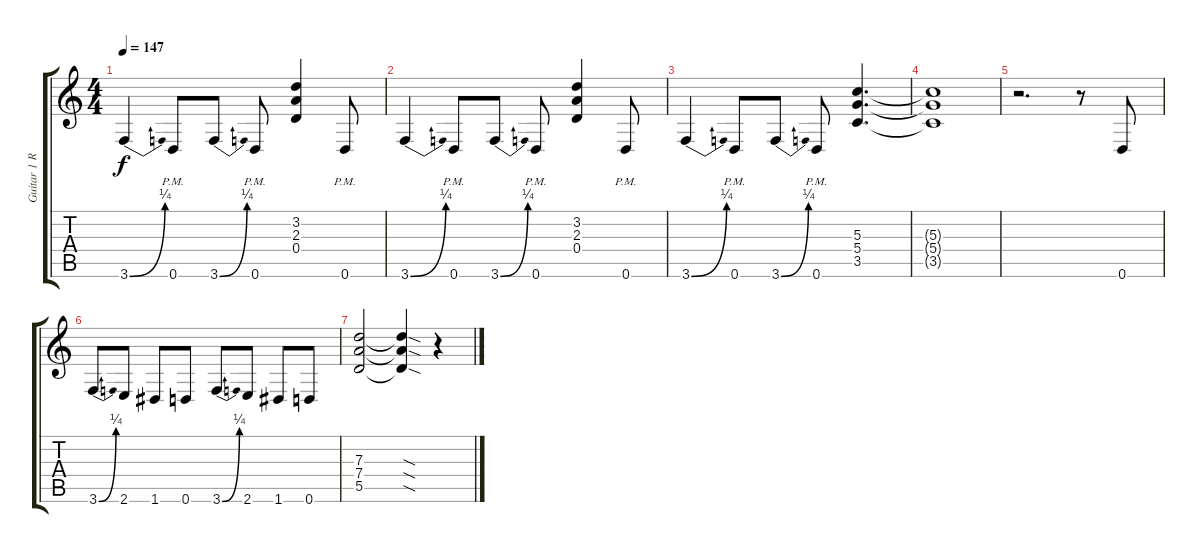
\track ("Guitar 1 Rhythm" "Guitar 1 R") {instrument distortionguitar}
\staff {score tabs}
\tuning (E4 B3 G3 D3 A2 D2) {hide}
\ts (4 4)
\tempo 147
\clef g2
\ks c
3.6{be (bend 0 0 60 1)}.4{dy f} 0.6{pm}.8 3.6{be (bend 0 0 60 1)}.8 0.6{pm}.8 (3.2 2.3 0.4).4 0.6{pm}.8 |
3.6{be (bend 0 0 60 1)}.4 0.6{pm}.8 3.6{be (bend 0 0 60 1)}.8 0.6{pm}.8 (3.2 2.3 0.4).4 0.6{pm}.8 |
3.6{be (bend 0 0 60 1)}.4 0.6{pm}.8 3.6{be (bend 0 0 60 1)}.8 0.6{pm}.8 (5.3 5.4 3.5).4{d} |
(5.3{t} 5.4{t} 3.5{t}).1 |
r.2{d} r.8 0.6.8 |
3.6{be (bend 0 0 60 1)}.8 2.6.8 1.6.8 0.6.8 3.6{be (bend 0 0 60 1)}.8 2.6.8 1.6.8 0.6.8 |
(7.3 7.4 5.5).2 (7.3{sod t} 7.4{sod t} 5.5{sod t}).4 r.4
